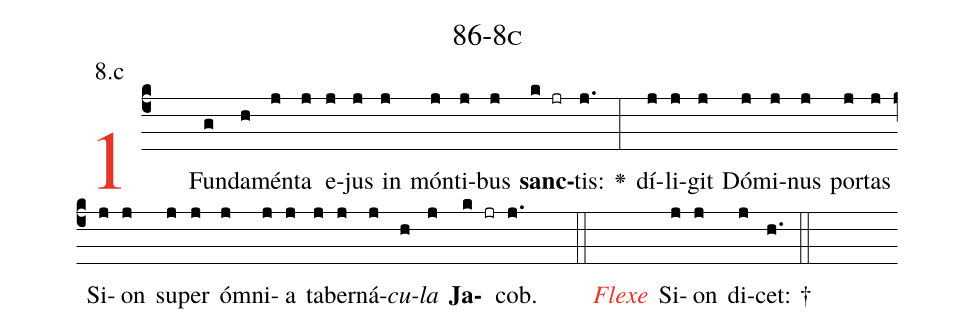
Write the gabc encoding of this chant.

name: 86-8c;
annotation: 8.c;
%%
(c4)<c>1</c>(  ) Fun(g)da(h)mén(j)ta(j) e(j)jus(j) in(j) món(j)ti(j)bus(j) <b>sanc</b>(k jr)tis:(j.) <v>\greheightstar</v>(:) dí(j)li(j)git(j) Dó(j)mi(j)nus(j) por(j)tas(j) Si(j)on(j) su(j)per(j) óm(j)ni(j)a(j) ta(j)ber(j)ná(j)<i>cu</i>(h)<i>la</i>(j) <b>Ja</b>(k jr)cob.(j.) (  ::)
<i><c>Flexe</c></i>(  )  Si(j)on(j) di(j)cet: †(h.::)

%E(j) u(j) o(h) u(j) a(k) e.(j.) (::)
